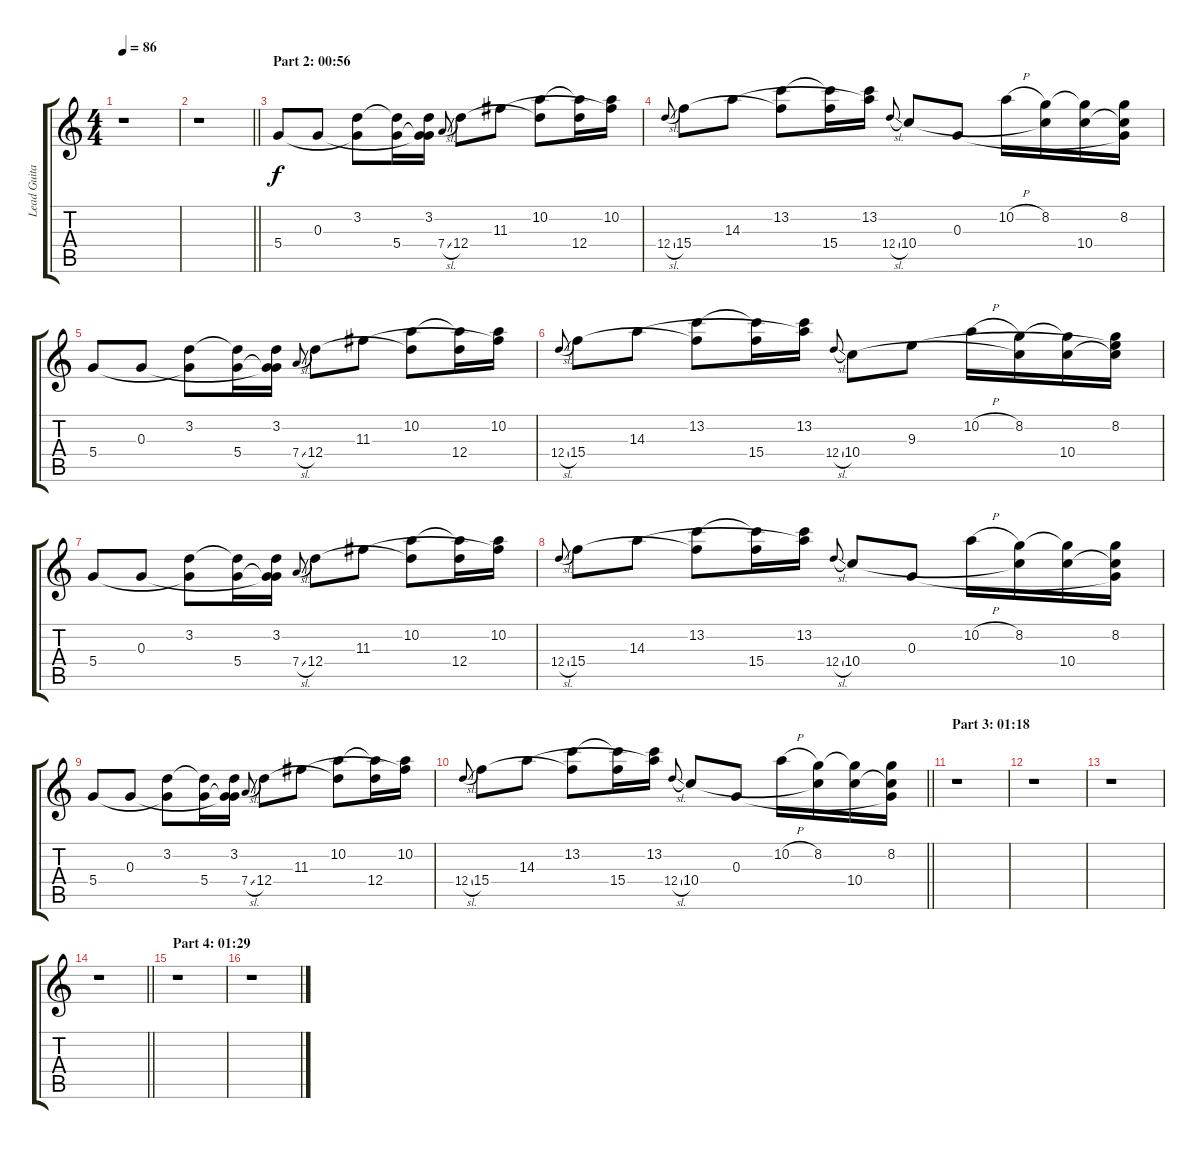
\track ("Lead Guitar 1 (Distortion)" "Lead Guita") {instrument overdrivenguitar}
\staff {score tabs}
\tuning (E4 B3 G3 D3 A2 E2) {hide}
\ts (4 4)
\tempo 86
\clef g2
\ks c
r.1{dy f} |
\barLineRight lightlight
r.1 |
\section ("" "Part 2: 00:56")
5.4.8 0.3.8 (3.2 5.4{t}).8 (3.2{t} 5.4).16 (3.2 0.3{t} 5.4{t}).16 7.4{sl}.8{gr onbeat} 12.4.8 11.3.8 (10.2 12.4{t}).8 (10.2{t} 12.4).16 (10.2 11.3{t}).16 |
12.4{sl}.8{gr onbeat} 15.4.8 14.3.8 (13.2 15.4{t}).8 (13.2{t} 15.4).16 (13.2 14.3{t}).16 12.4{sl}.8{gr onbeat} 10.4.8 0.3.8 10.2{h}.16 (8.2 10.4{t}).16 (8.2{t} 10.4).16 (8.2 0.3{t} 10.4{t}).16 |
5.4.8 0.3.8 (3.2 5.4{t}).8 (3.2{t} 5.4).16 (3.2 0.3{t} 5.4{t}).16 7.4{sl}.8{gr onbeat} 12.4.8 11.3.8 (10.2 12.4{t}).8 (10.2{t} 12.4).16 (10.2 11.3{t}).16 |
12.4{sl}.8{gr onbeat} 15.4.8 14.3.8 (13.2 15.4{t}).8 (13.2{t} 15.4).16 (13.2 14.3{t}).16 12.4{sl}.8{gr onbeat} 10.4.8 9.3.8 10.2{h}.16 (8.2 10.4{t}).16 (8.2{t} 10.4).16 (8.2 9.3{t} 10.4{t}).16 |
5.4.8 0.3.8 (3.2 5.4{t}).8 (3.2{t} 5.4).16 (3.2 0.3{t} 5.4{t}).16 7.4{sl}.8{gr onbeat} 12.4.8 11.3.8 (10.2 12.4{t}).8 (10.2{t} 12.4).16 (10.2 11.3{t}).16 |
12.4{sl}.8{gr onbeat} 15.4.8 14.3.8 (13.2 15.4{t}).8 (13.2{t} 15.4).16 (13.2 14.3{t}).16 12.4{sl}.8{gr onbeat} 10.4.8 0.3.8 10.2{h}.16 (8.2 10.4{t}).16 (8.2{t} 10.4).16 (8.2 0.3{t} 10.4{t}).16 |
5.4.8 0.3.8 (3.2 5.4{t}).8 (3.2{t} 5.4).16 (3.2 0.3{t} 5.4{t}).16 7.4{sl}.8{gr onbeat} 12.4.8 11.3.8 (10.2 12.4{t}).8 (10.2{t} 12.4).16 (10.2 11.3{t}).16 |
\barLineRight lightlight
12.4{sl}.8{gr onbeat} 15.4.8 14.3.8 (13.2 15.4{t}).8 (13.2{t} 15.4).16 (13.2 14.3{t}).16 12.4{sl}.8{gr onbeat} 10.4.8 0.3.8 10.2{h}.16 (8.2 10.4{t}).16 (8.2{t} 10.4).16 (8.2 0.3{t} 10.4{t}).16 |
\section ("" "Part 3: 01:18")
r.1 |
r.1 |
r.1 |
\barLineRight lightlight
r.1 |
\section ("" "Part 4: 01:29")
r.1 |
r.1
